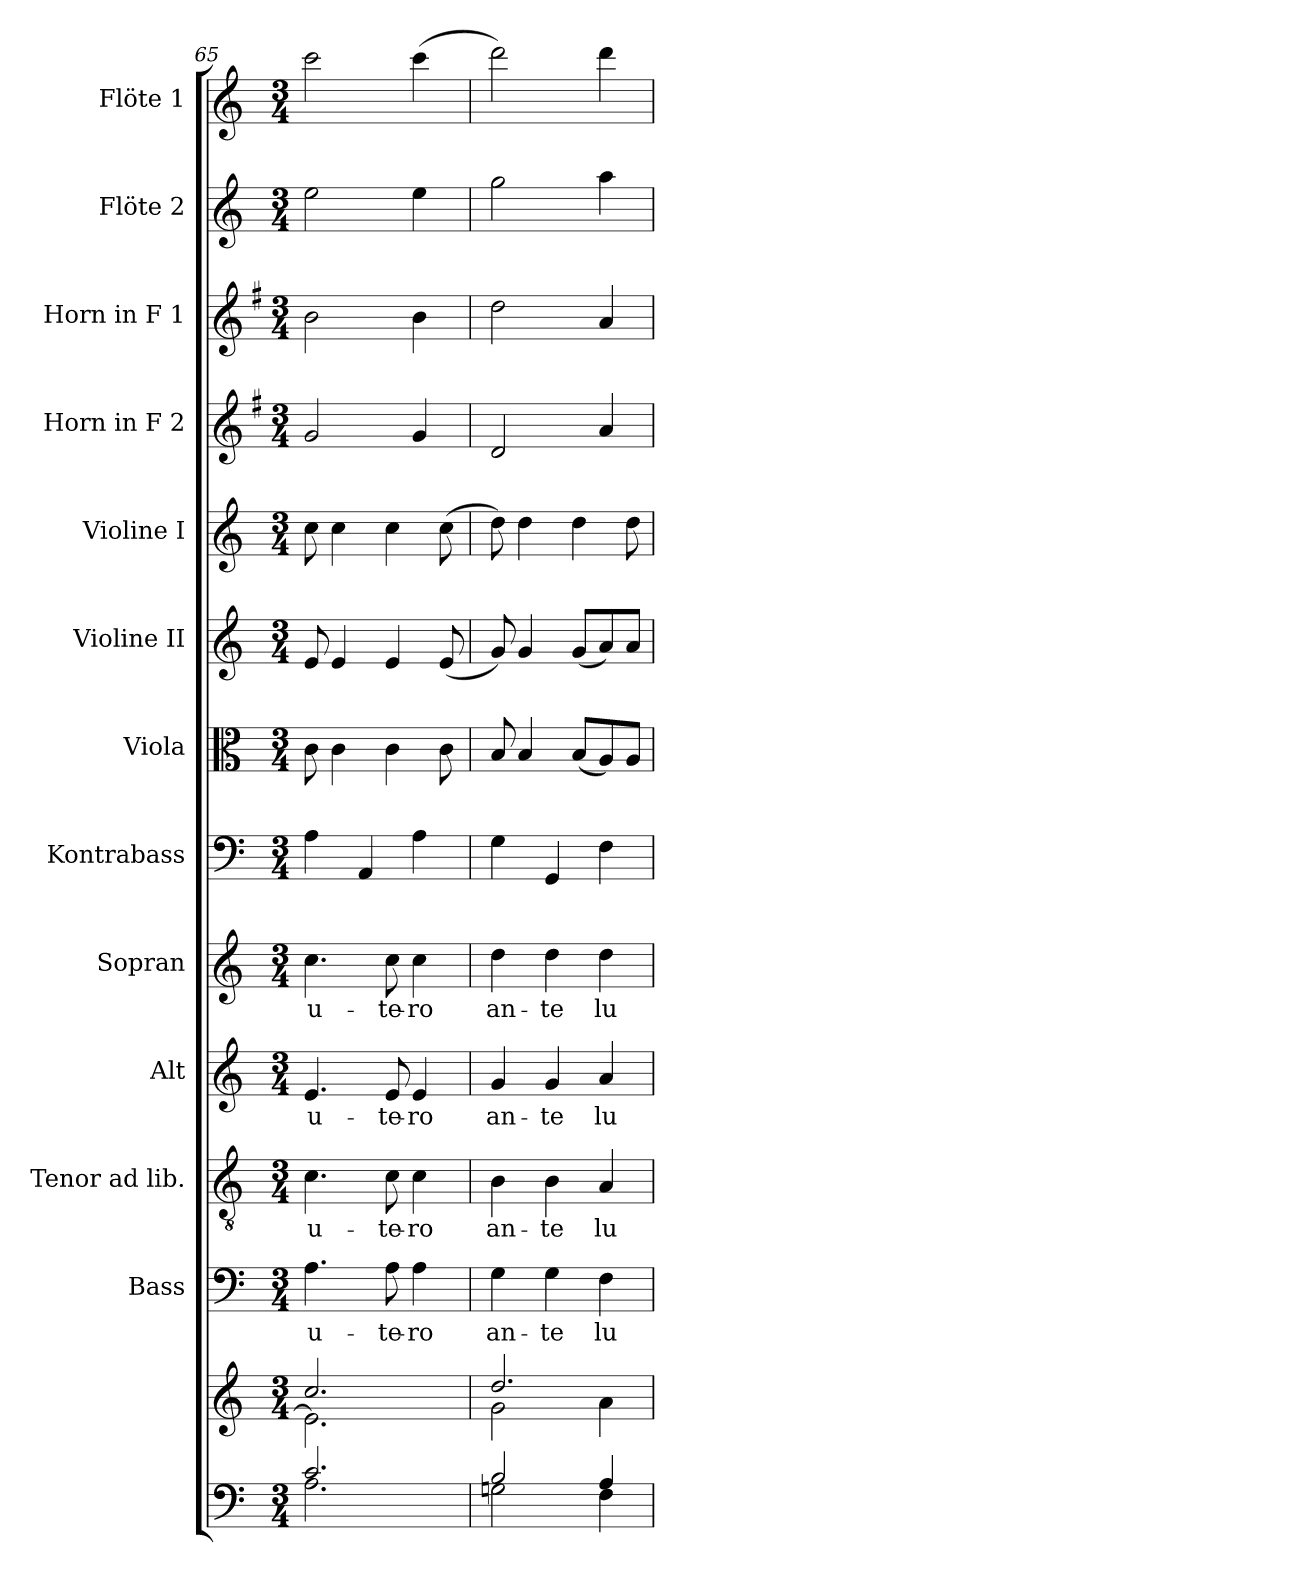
**kern	**kern	**kern	**text	**kern	**text	**kern	**text	**kern	**text	**kern	**kern	**kern	**kern	**kern	**kern	**kern	**kern
*part13	*part13	*part12	*part12	*part11	*part11	*part10	*part10	*part9	*part9	*part8	*part7	*part6	*part5	*part4	*part3	*part2	*part1
*staff14	*staff13	*staff12	*staff12	*staff11	*staff11	*staff10	*staff10	*staff9	*staff9	*staff8	*staff7	*staff6	*staff5	*staff4	*staff3	*staff2	*staff1
*	*	*I"Bass	*	*I"Tenor ad lib.	*	*I"Alt	*	*I"Sopran	*	*I"Kontrabass	*I"Viola	*I"Violine II	*I"Violine I	*I"Horn in F 2	*I"Horn in F 1	*I"Flöte 2	*I"Flöte 1
*	*	*I'B.	*	*I'T.	*	*I'A.	*	*I'S.	*	*I'Kb.	*I'Vla.	*I'Vl. II	*I'Vl. I	*	*	*I'Fl. 2	*I'Fl. 1
*clefF4	*clefG2	*clefF4	*	*clefGv2	*	*clefG2	*	*clefG2	*	*clefF4	*clefC3	*clefG2	*clefG2	*clefG2	*clefG2	*clefG2	*clefG2
*	*	*	*	*	*	*	*	*	*	*ITrd7c12	*	*	*	*ITrd4c7	*ITrd4c7	*	*
*k[]	*k[]	*k[]	*	*k[]	*	*k[]	*	*k[]	*	*k[]	*k[]	*k[]	*k[]	*k[]	*k[]	*k[]	*k[]
*C:	*C:	*C:	*	*C:	*	*C:	*	*C:	*	*C:	*C:	*C:	*C:	*C:	*C:	*C:	*C:
*M3/4	*M3/4	*M3/4	*	*M3/4	*	*M3/4	*	*M3/4	*	*M3/4	*M3/4	*M3/4	*M3/4	*M3/4	*M3/4	*M3/4	*M3/4
=65	=65	=65	=65	=65	=65	=65	=65	=65	=65	=65	=65	=65	=65	=65	=65	=65	=65
*^	*^	*	*	*	*	*	*	*	*	*	*	*	*	*	*	*	*
!	!	!	!	!	!LO:LY:b	!	!LO:LY:b	!	!LO:LY:b	!	!LO:LY:b	!	!	!	!	!	!	!	!
2.c/	2.A\	2.cc/	2.e\]	4.A\	u-	4.c\	u-	4.e/	u-	4.cc\	u-	4AA\	8c\	8e/	8cc\	2c/	2e\	2ee\	2ccc\
.	.	.	.	.	.	.	.	.	.	.	.	.	4c\	4e/	4cc\	.	.	.	.
.	.	.	.	.	.	.	.	.	.	.	.	4AAA/	.	.	.	.	.	.	.
!	!	!	!	!	!LO:LY:b	!	!LO:LY:b	!	!LO:LY:b	!	!LO:LY:b	!	!	!	!	!	!	!	!
.	.	.	.	8A\	-te-	8c\	-te-	8e/	-te-	8cc\	-te-	.	4c\	4e/	4cc\	.	.	.	.
!	!	!	!	!	!LO:LY:b	!	!LO:LY:b	!	!LO:LY:b	!	!LO:LY:b	!	!	!	!	!	!	!	!
.	.	.	.	4A\	-ro	4c\	-ro	4e/	-ro	4cc\	-ro	4AA\	.	.	.	4c/	4e\	4ee\	(>4ccc\
.	.	.	.	.	.	.	.	.	.	.	.	.	8c\	(<8e/	(>8cc\	.	.	.	.
=66	=66	=66	=66	=66	=66	=66	=66	=66	=66	=66	=66	=66	=66	=66	=66	=66	=66	=66	=66
!	!	!	!	!	!LO:LY:b	!	!LO:LY:b	!	!LO:LY:b	!	!LO:LY:b	!	!	!	!	!	!	!	!
2B/	2Gn\	2.dd/	2g\	4G\	an-	4B\	an-	4g/	an-	4dd\	an-	4GG\	8B/	8g/)	8dd\)	2G/	2g\	2gg\	2ddd\)
.	.	.	.	.	.	.	.	.	.	.	.	.	4B/	4g/	4dd\	.	.	.	.
!	!	!	!	!	!LO:LY:b	!	!LO:LY:b	!	!LO:LY:b	!	!LO:LY:b	!	!	!	!	!	!	!	!
.	.	.	.	4G\	-te	4B\	-te	4g/	-te	4dd\	-te	4GGG/	.	.	.	.	.	.	.
.	.	.	.	.	.	.	.	.	.	.	.	.	(<8B/L	(<8g/L	4dd\	.	.	.	.
!	!	!	!	!	!LO:LY:b	!	!LO:LY:b	!	!LO:LY:b	!	!LO:LY:b	!	!	!	!	!	!	!	!
4A/	4F\	.	4a\	4F\	lu-	4A/	lu-	4a/	lu-	4dd\	lu-	4FF\	8A/)	8a/)	.	4d/	4d/	4aa\	4ddd\
.	.	.	.	.	.	.	.	.	.	.	.	.	8A/J	8a/J	8dd\	.	.	.	.
*v	*v	*	*	*	*	*	*	*	*	*	*	*	*	*	*	*	*	*	*
*	*v	*v	*	*	*	*	*	*	*	*	*	*	*	*	*	*	*	*
=	=	=	=	=	=	=	=	=	=	=	=	=	=	=	=	=	=
*-	*-	*-	*-	*-	*-	*-	*-	*-	*-	*-	*-	*-	*-	*-	*-	*-	*-
